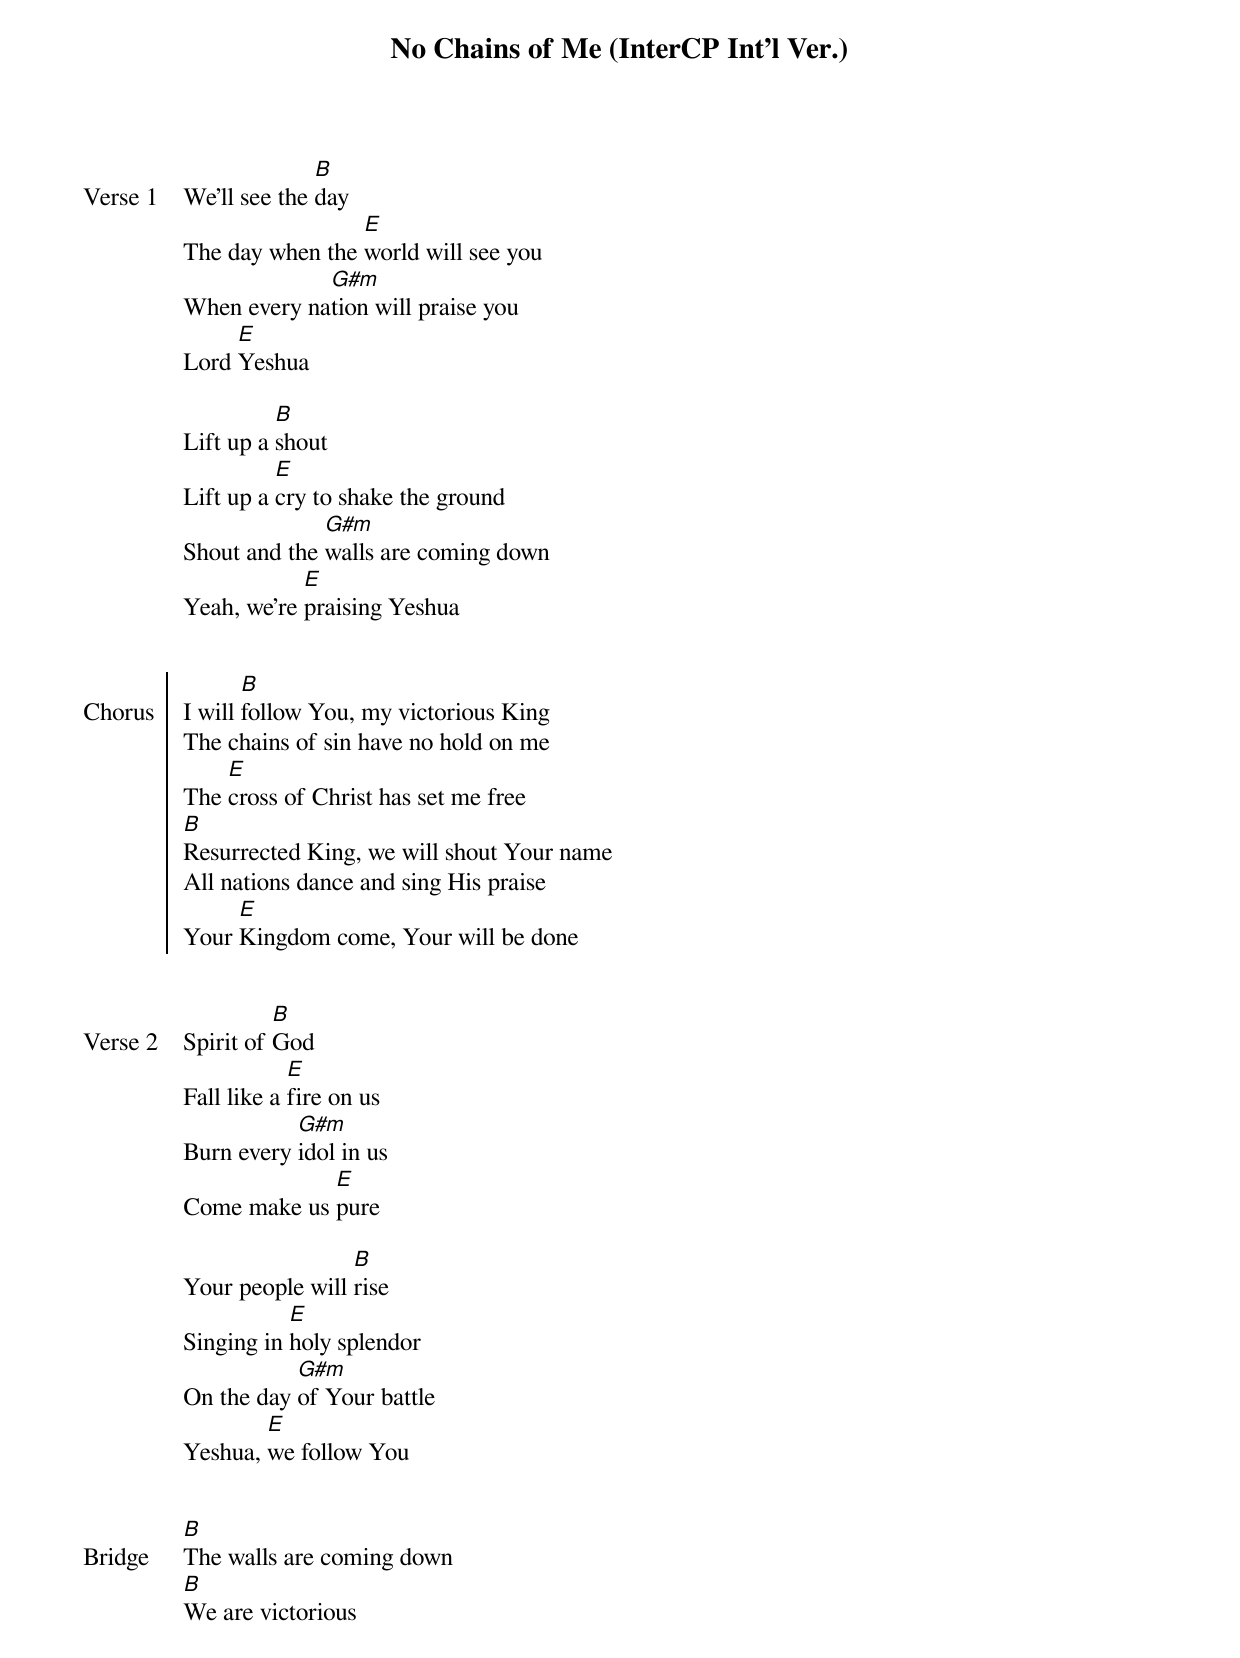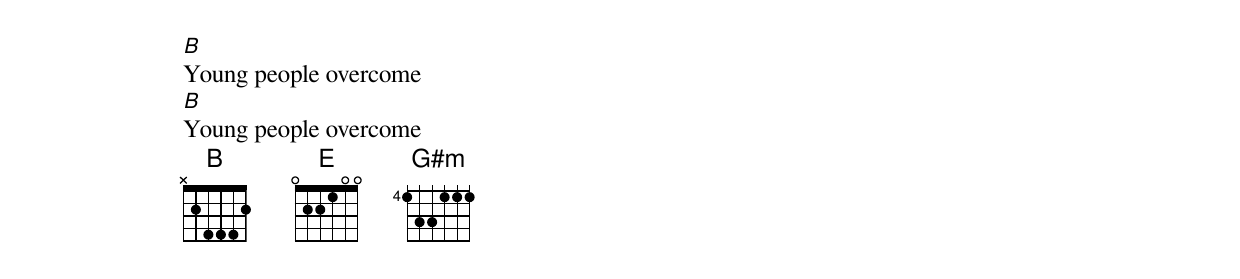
{title: No Chains of Me (InterCP Int'l Ver.)}
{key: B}
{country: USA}
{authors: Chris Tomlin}
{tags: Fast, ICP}

{start_of_verse: Verse 1}
We'll see the [B]day
The day when the [E]world will see you
When every na[G#m]tion will praise you
Lord [E]Yeshua

Lift up a [B]shout
Lift up a [E]cry to shake the ground
Shout and the [G#m]walls are coming down
Yeah, we're [E]praising Yeshua

{end_of_verse}

{start_of_chorus: Chorus}
I will [B]follow You, my victorious King
The chains of sin have no hold on me
The [E]cross of Christ has set me free
[B]Resurrected King, we will shout Your name
All nations dance and sing His praise
Your [E]Kingdom come, Your will be done

{end_of_chorus}

{start_of_verse: Verse 2}
Spirit of [B]God
Fall like a [E]fire on us
Burn every [G#m]idol in us
Come make us [E]pure

Your people will [B]rise
Singing in [E]holy splendor
On the day [G#m]of Your battle
Yeshua, [E]we follow You

{end_of_verse}

{start_of_bridge: Bridge}
[B]The walls are coming down
[B]We are victorious

[B]Young people overcome
[B]Young people overcome
{end_of_bridge}
